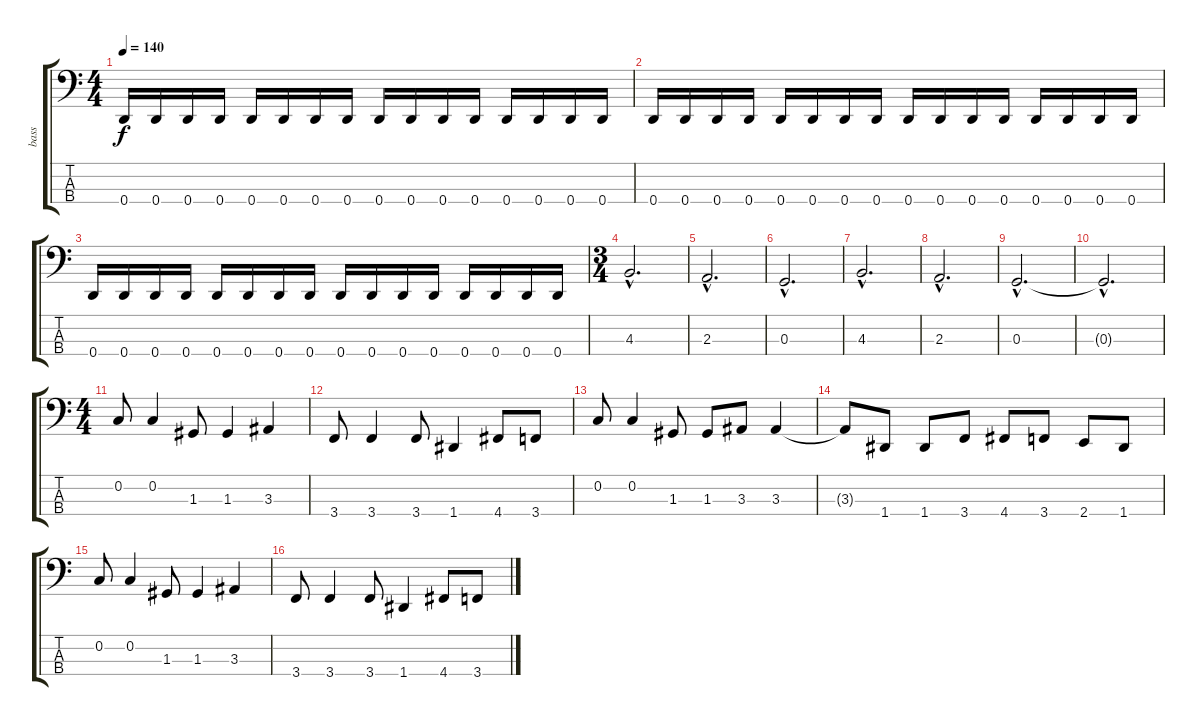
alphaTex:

\track ("bass" "bass") {instrument electricbassfinger}
\staff {score tabs}
\tuning (F2 C2 G1 D1) {hide}
\ts (4 4)
\tempo 140
\clef f4
\ks c
0.4.16{dy f} 0.4.16 0.4.16 0.4.16 0.4.16 0.4.16 0.4.16 0.4.16 0.4.16 0.4.16 0.4.16 0.4.16 0.4.16 0.4.16 0.4.16 0.4.16 |
0.4.16 0.4.16 0.4.16 0.4.16 0.4.16 0.4.16 0.4.16 0.4.16 0.4.16 0.4.16 0.4.16 0.4.16 0.4.16 0.4.16 0.4.16 0.4.16 |
0.4.16 0.4.16 0.4.16 0.4.16 0.4.16 0.4.16 0.4.16 0.4.16 0.4.16 0.4.16 0.4.16 0.4.16 0.4.16 0.4.16 0.4.16 0.4.16 |
\ts (3 4)
4.3{hac}.2{d} |
2.3{hac}.2{d} |
0.3{hac}.2{d} |
4.3{hac}.2{d} |
2.3{hac}.2{d} |
0.3{hac}.2{d} |
0.3{hac t}.2{d} |
\ts (4 4)
0.2.8 0.2.4 1.3.8 1.3.4 3.3.4 |
3.4.8 3.4.4 3.4.8 1.4.4 4.4.8 3.4.8 |
0.2.8 0.2.4 1.3.8 1.3.8 3.3.8 3.3.4 |
3.3{t}.8 1.4.8 1.4.8 3.4.8 4.4.8 3.4.8 2.4.8 1.4.8 |
0.2.8 0.2.4 1.3.8 1.3.4 3.3.4 |
3.4.8 3.4.4 3.4.8 1.4.4 4.4.8 3.4.8
